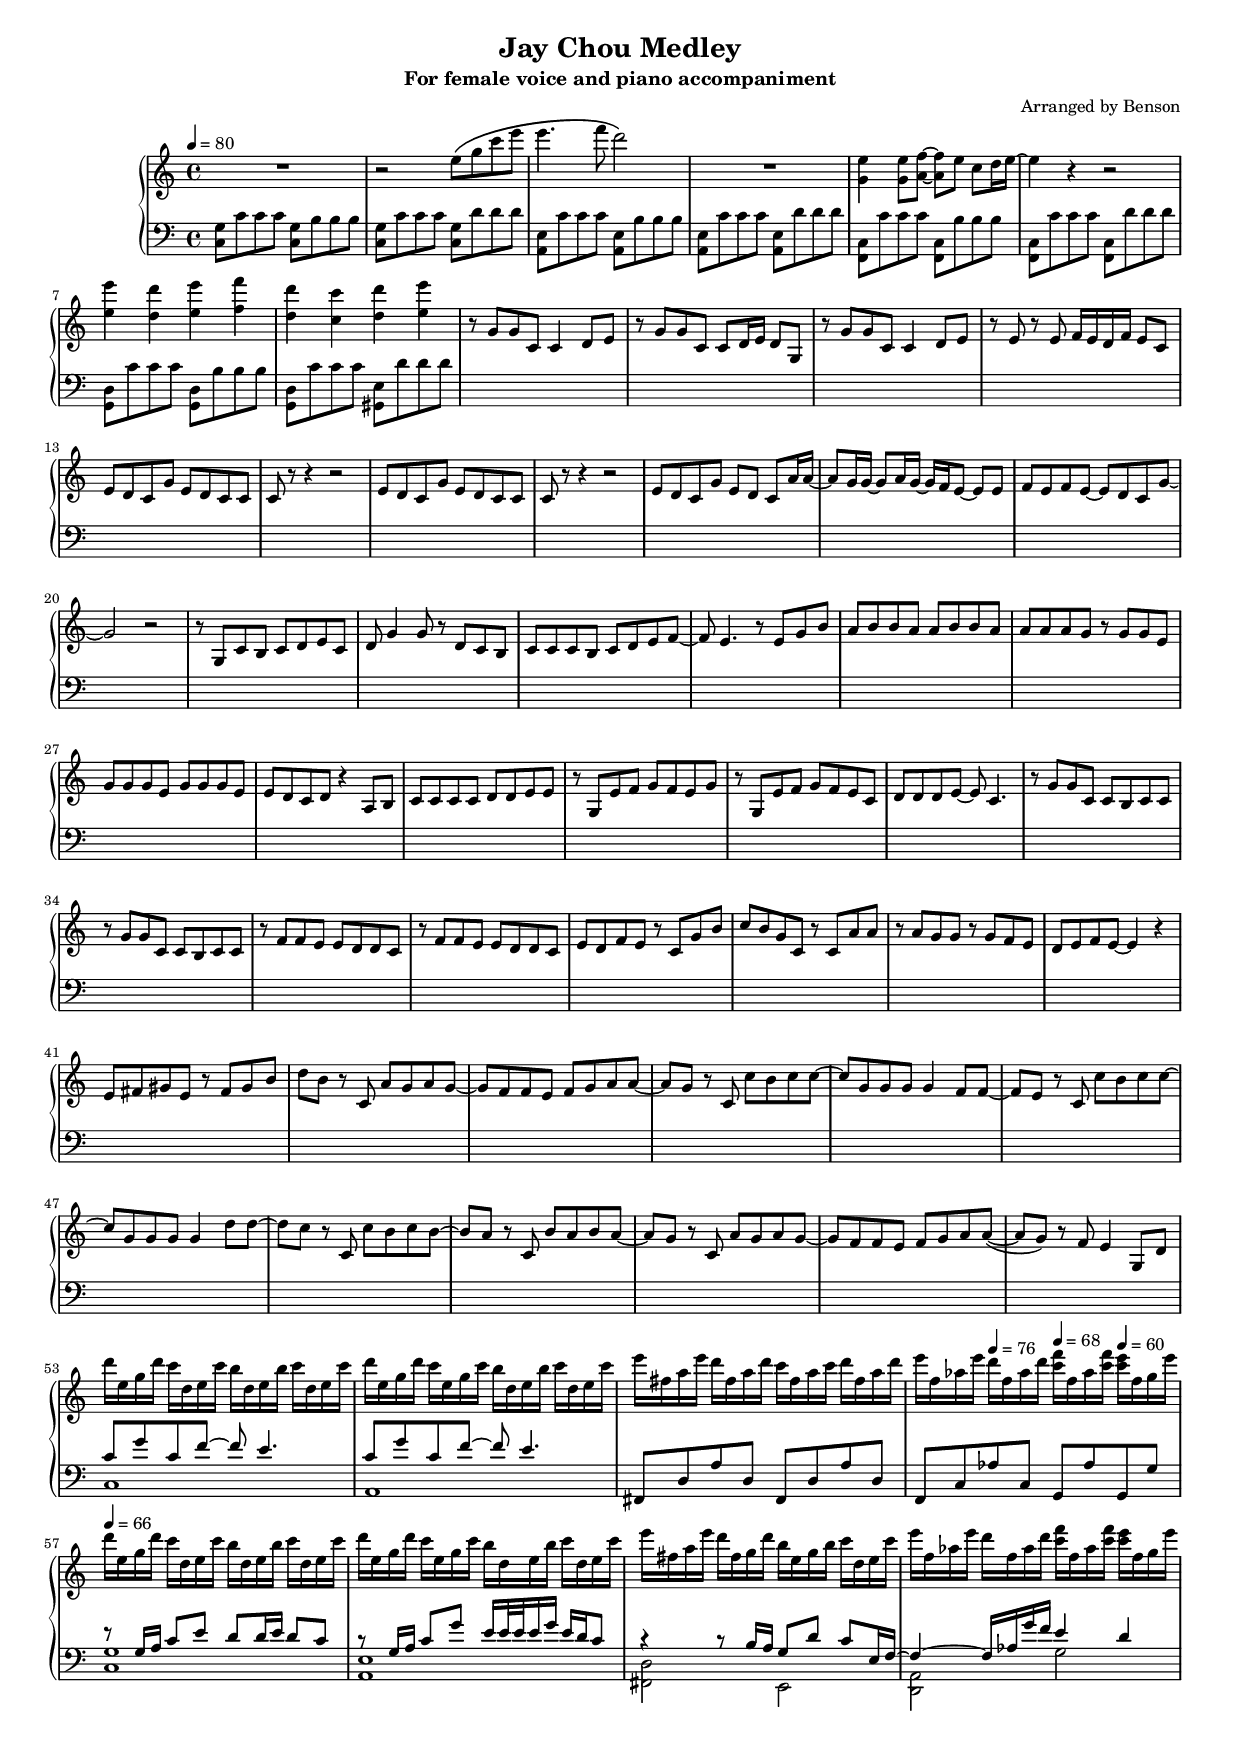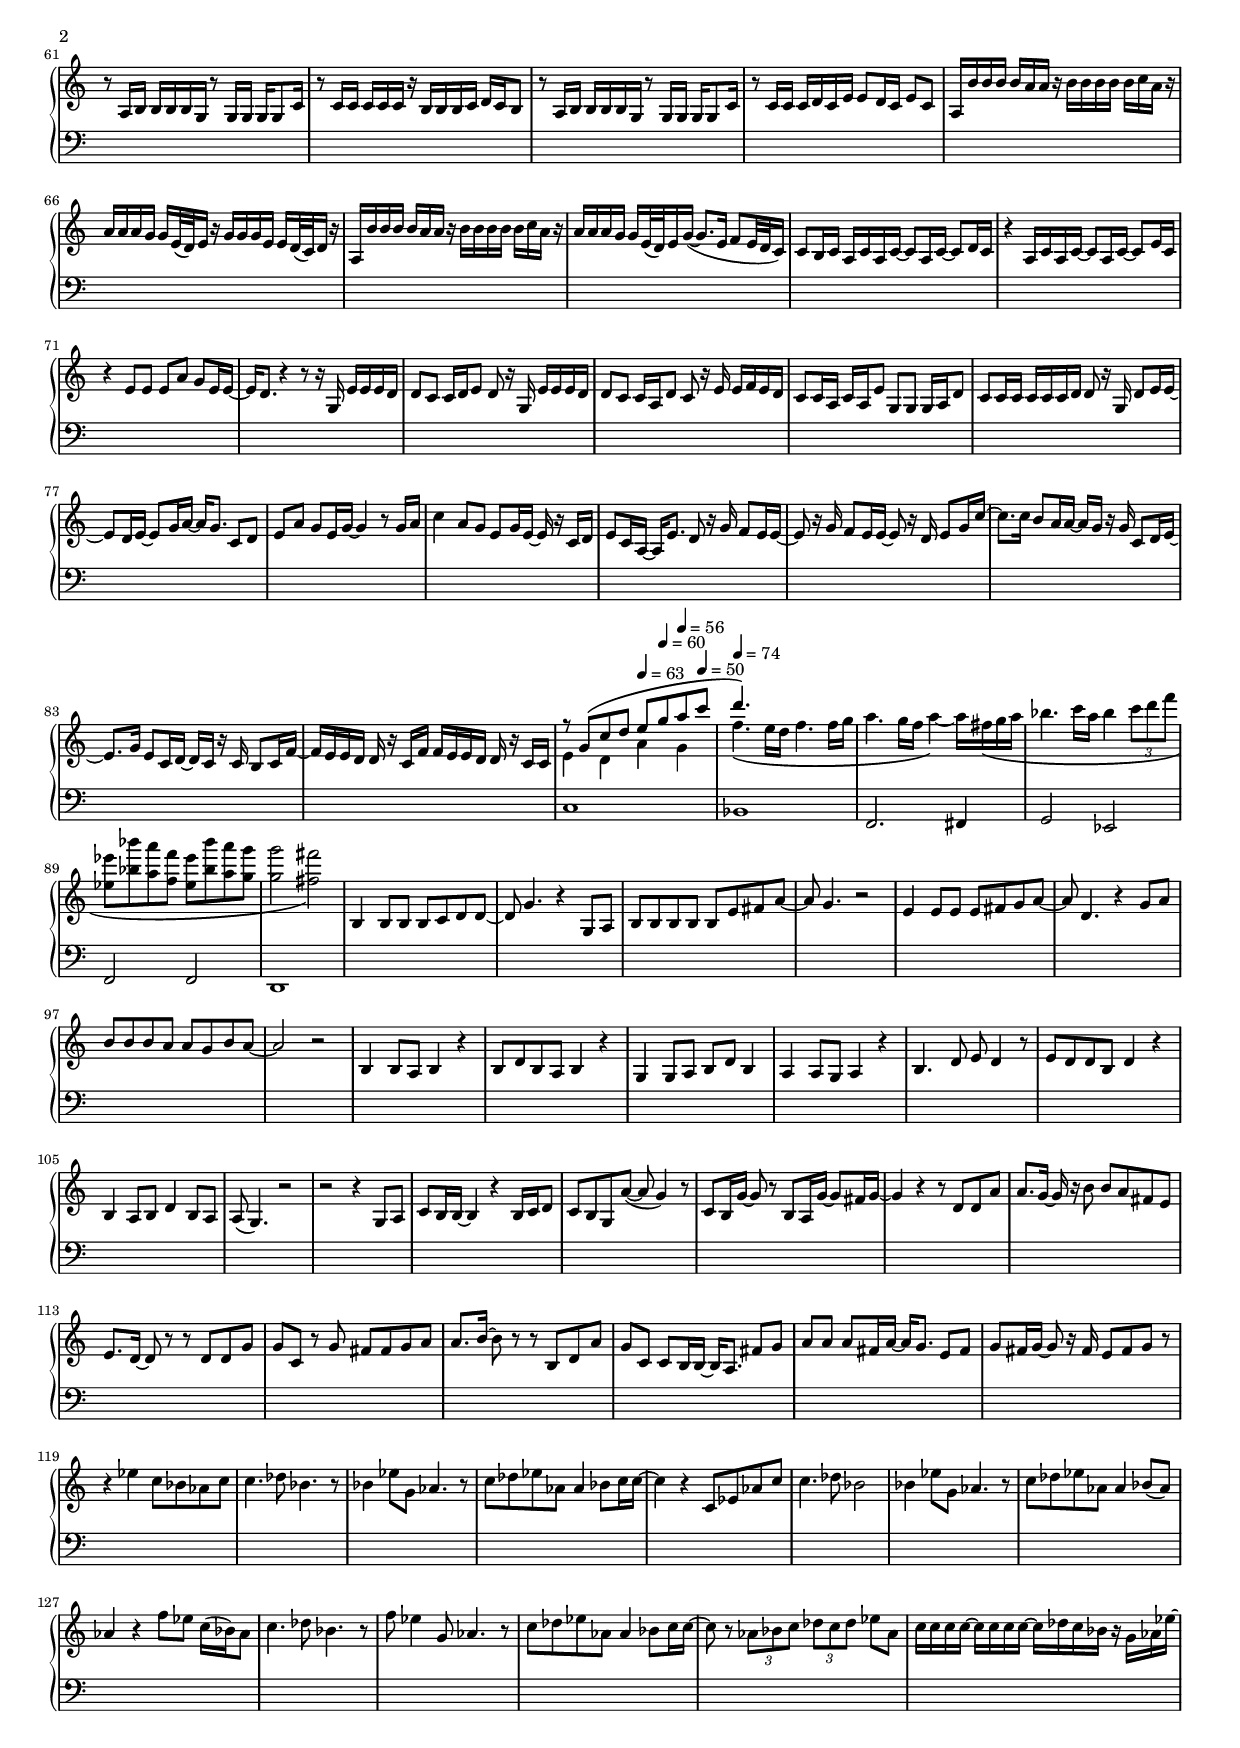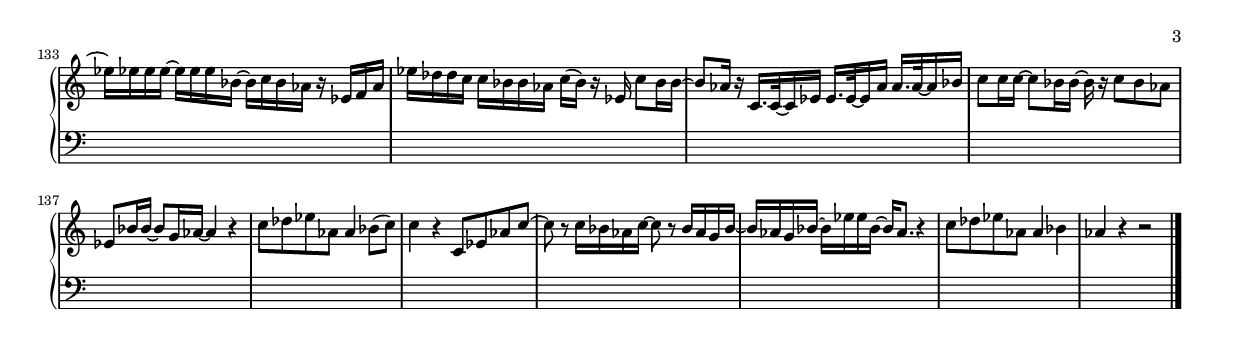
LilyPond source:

\version "2.18.2"
#(set-global-staff-size 15)

%%%%%%%%%%%%%%%%%%%%%%%%%%%%%%%%%%%%%%%%%%%%%%%%%%%%%%%%%%%%%%%%%%%%%%%%%%%%%%%%%%%%%%%%%%
%%  http://lsr.di.unimi.it/LSR/Item?id=445

%LSR by Jay Anderson.
%modyfied by Simon Albrecht on March 2014.
%=> http://lilypond.1069038.n5.nabble.com/LSR-445-error-td160662.html

#(define (octave-up m t)
 (let* ((octave (1- t))
      (new-note (ly:music-deep-copy m))
      (new-pitch (ly:make-pitch
        octave
        (ly:pitch-notename (ly:music-property m 'pitch))
        (ly:pitch-alteration (ly:music-property m 'pitch)))))
  (set! (ly:music-property new-note 'pitch) new-pitch)
  new-note))

#(define (octavize-chord elements t)
 (cond ((null? elements) elements)
     ((eq? (ly:music-property (car elements) 'name) 'NoteEvent)
       (cons (car elements)
             (cons (octave-up (car elements) t)
                   (octavize-chord (cdr elements) t))))
     (else (cons (car elements) (octavize-chord (cdr elements ) t)))))

#(define (octavize music t)
 (if (eq? (ly:music-property music 'name) 'EventChord)
       (ly:music-set-property! music 'elements (octavize-chord
(ly:music-property music 'elements) t)))
 music)

makeOctaves = #(define-music-function (parser location arg mus) (integer? ly:music?)
 (music-map (lambda (x) (octavize x arg)) (event-chord-wrap! mus)))
%%%%%%%%%%%%%%%%%%%%%%%%%%%%%%%%%%%%%%%%%%%%%%%%%%%%%%%%%%%%%%%%%%%%%%%%%%%%%%%%%%%%%%%%%%


\header {
  title = "Jay Chou Medley"
  subtitle = "For female voice and piano accompaniment"
  arranger = "Arranged by Benson"
}

upper-intro = \relative c'' {
  R1
  r2 e8\( g c e
  e4. f8 d2\)
  % d4\( g8 b, c2\)
  R1
  <g,, e'>4 q8 <a f'>~ q e' c d16 e~ e4
  % <g, e'>8 <a f'>~ q e' c d16 d %~ d2 r2
  r4 r2
  \makeOctaves 1 { e4 d e f d c d e }

  % a,8 c g' c,
  % f,8 g16 a g'8 c,
  % c, g' g' c,
  % c, g'' b,, g''

  % R1
}

lower-intro = \relative c {
  <c g'>8 c' c c
  q b b b
  q c c c
  q d d d
  <a, e'> c' c c
  q b b b
  q c c c
  q d d d
  <f,, c'> c'' c c
  q b b b
  q c c c
  q d d d
  % a,8 c g' c,
  % f,8 g16 a g'8 c,
  % c, g' g' c,
  % c, g'' b,, g''
  % <g, d'> c' c c
  <g,, d'> c' c c
  q b b b
  q c c c
  <gis, e'> d'' d d
  % <a, e'> c' c c
  % <f,, c'> a' a a
  % a,8 c g' c,
  % f,8 g16 a g'8 c,
  % c, g' g' c,
  % c, g'' b,, g''
}

upper-episode-one = \relative c''' {
  d16 e, g d' c d, e c' b d, e b' c d, e c'
  d e, g d' c e, g c b d, e b' c d, e c'
  e fis, a e' d fis, a d c fis, a c d fis, a d
  e f, aes e'
  \tempo 4 = 76
  d f, aes d
  \tempo 4 = 68
  <c f> f, aes <c f>
  \tempo 4 = 60
  <c e> f, g e'

  \tempo 4 = 66
  d16 e, g d' c d, e c' b d, e b' c d, e c'
  d e, g d' c e, g c b d, e b' c d, e c'
  % e fis, a e' d fis, a d c fis, a c d fis, a d
  % e f, aes e' d f, aes d <c f> f, aes <c f> <c e> f, g e'
  e fis, a e' d fis, g d' b e, g b c d, e c'
  e f, aes e' d f, aes d <c f> f, aes <c f> <c e> f, g e'
}

lower-episode-one = \relative c' {
  << {
    c8 g' c, f~ f e4.
    c8 g' c, f~ f e4.
  } \\ {
    c,1 a
  } >>
  fis8 d' a' d, fis, d' a' d,
  f, c' aes' c, g aes' g, g'
  << {
    r8 g16 a c8 e d d16 e d8 c
    r8 g16 a c8 g' e16 e32 e e16 g e d c8
    r4 r8 b16 a g8 d' c e,16 f~ f4~ f16 aes g' f e4 d
  } \\ {
    <c, g'>1
    <a e'>
    % <fis d'>
    % <f c'>
    <fis d'>2 e
    <d a'>2 g'
  } >>
  % a,16 e' a b c4
  % e,,16 b' d e g4
}

upper-episode-two = \relative c'' {
  << {
    r8 g\( c d
    \tempo 4 = 63 e
    \tempo 4 = 60 g
    \tempo 4 = 56 a
    \tempo 4 = 50 c
    \tempo 4 = 74 d4.\)
  } \\ {
    e,,4 d a' g
    f'4.\( e16 d f4. f16 g
    a4. g16 f a4~\) a16
    fis\( g a
    bes4. c16 a bes4 \tuplet 3/2 { c8 d f }
    \makeOctaves -1 { ees8 bes' a f ees bes' a g
    g2 fis\) }
  } >>
}

lower-episode-two = \relative c {
  c1 bes f2. fis4 g2 ees f f d1
}

melody-one = \relative c'' {
  r8 g g c, c4 d8 e
  r8 g g c, c8 d16 e d8 g,
  r8 g' g c, c4 d8 e
  r8 e8 r e8 f16 e d f e8 c

  e8 d c g' e d c c c r r4 r2
  e8 d c g' e d c c c r r4 r2
  e8 d c g' e d c a'16 a~ a8 g16 g~ g8 a16 g~ g f e8~ e8
  
  e8 f e f e~ e d c g'~ g2 r2

  % chorus
  r8 g, c b c d e c d g4 g8
  r8 d c b c c c b c d e f~ f e4.

  r8 e g b a b b a a b b a a a a g
  r8 g g e g g g e g g g e e d c d
  r4 a8 b c c c c d d e e

  r8 g, e' f g f e g
  r8 g, e'  f g f e c d d d e~ e c4.
  r8 g' g c, c b c c
  r8 g' g c, c b c c
  r8 f f e e d d c
  r8 f f e e d d c

  e8 d f e r c g' b c b g c,
  r8 c a' a r a g g r g f e d e f e~ e4 r4
  e8 fis gis e r fis gis b d b

  r8 c, a' g a g~ g f f e f g a a~ a g r
  c,8 c' b c c~ c g g g g4 f8 f~ f e r
  c8 c' b c c~ c g g g g4 d'8 d~ d c r
  c,8 c' b c b~ b a r c, b' a b a~ a g r
  c,8 a' g a g~ g f f e f g a a~( a g) r
  f8 e4 g,8 d'
  % TODO
  
}
melody-two = \relative c' {
  r8 a16 b b b b g r8 g16 g g g8 c16
  r8 c16 c c c c r b b b c d c b8
  r8 a16 b b b b g r8 g16 g g g8 c16
  r8 c16 c c d c e e8 d16 c e8 c 

  a16 b' b b b a a r
  b16 b b b b c a r
  a16 a a g g e32( d) e16 r
  g16 g g e e d32( c) d16 r
  a16 b' b b b a a r
  b16 b b b b c a r
  a16 a a g g e32( d) e16 g~( g8. e16 f8 e32 d c16)
  c8 b16 c

  a16 c a c~ c8 a16 c~ c8 d16 c
  r4 a16 c a c~ c8 a16 c~ c8 e16 c
  r4 e8 e e a g e16 e~ e d8. r4 r8 r16

  g,16 e' e e d d8 c c16 d e8 d r16
  g,16 e' e e d d8 c c16 a d8 c r16
  e16 e f e d c8 c16 a c a e'8 g,
  g8 g16 a d8 c c16 c c c c d d8 r16

  g,16 d'8 e16 e~ e8 d16 e~ e8 g16 a~ a g8.
  c,8 d e a g e16 g~ g4 r8
  g16 a c4 a8 g e g16 e~ e r
  c16 d e8 c16 a~ a e'8. d8 r16

  g16 f8 e16 e~ e8 r16 g f8 e16 e~ e8 r16
  d16 e8 g16 c~ c8. c16 b8 a16 a~ a g r
  g16 c,8 d16 e~ e8. g16 e8 c16 d~ d c r
  c16 b8 c16 f~ f e e d d r c f f e e d d r c c

}
melody-three = \relative c' {
  b4 b8 b b c d d~ d g4. r4
  g,8 a b b b b b e fis a~ a g4. r2
  e4 e8 e e fis g a~ a d,4. r4
  g8 a b b b a a g b a~ a2 r2

  b,4 b8 a b4 r b8 d b a b4 r
  g4 g8 a b d b4 a4 a8 g a4 r
  b4. d8 e d4 r8 e d d b d4 r
  b4 a8 b d4 b8 a a( g4.) r2

  r2 r4
  g8 a c8 b16 b~ b4 r4 b16 c d8 c b g a'~( a g4) r8
  c,8 b16 g'~ g8 r b,8 a16 g'~ g8 fis16 g~ g4 r r8

  d8 d a' a8. g16~ g16 r b8 b a fis e e8. d16~ d8 r r
  d8 d g g c, r g' fis fis g a a8. b16~ b8 r r

  b,8 d a' g c, c b16 b~ b a8.
  fis'8 g a a a fis16 a~ a g8.
  e8 fis g fis16 g~ g8 r16 fis e8 fis g r
  r4 \transpose c des \relative c' { d'

  b8 a g b b4. c8 a4. r8
  a4 d8 fis, g4. r8
  b8 c d g, g4 a8 b16 b~ b4 r
  b,8 d g b b4. c8 a2
  a4 d8 fis, g4. r8
  b8 c d g, g4 a8( g) g4 r4
  e'8 d b16( a) g8 b4. c8 a4. r8
  e'8 d4 fis,8 g4. r8
  b8 c d g, g4 a8 b16 b~ b8 r

  \tuplet 3/2 4 { g8 a b c b c } d8 g,
  b16 b b b~ b b b b~ b c b a r
  fis16 g d'~ d d d d~ d d d a~ a b a g r
  d16 e g d' c c b b a a g b( a) r d,16
  b'8 a16 a~ a8 g16 } r
}

melody-ending = \relative c' {
  c16. c32~ c16 ees ees16. ees32~ ees16 aes
  aes16. aes32~ aes16 bes
  c8 c16 c~ c8 bes16 bes~ bes16 r
  c8 bes aes ees bes'16 bes~ bes8 g16 aes~ aes4 r
  c8 des ees aes, aes4 bes8( c) c4 r
  c,8 ees aes c~
  c8 r c16 bes aes c~ c8 r
  bes16 aes g bes~ bes aes g bes~ bes ees ees bes~ bes aes8. r4

  c8 des ees aes, aes4 bes aes r r2
}

drum-bass = \drummode { bd4. bd8 bd2 }
drum-snare = \drummode { hh8 hh sn hh hh hh sn hh }

upper-midi = \relative c' {
  \set Staff.pedalSustainStyle = #'bracket
  \key c \major
  \clef treble
  \tempo 4 = 80
  \time 4/4
  \upper-intro
  \melody-one
  \upper-episode-one
  \melody-two
  \upper-episode-two
  \melody-three
  \melody-ending
  \bar "|."
}

upper-print = \relative c' {
  \set Staff.pedalSustainStyle = #'bracket
  \key c \major
  \clef treble
  \tempo 4 = 80
  \time 4/4
  \upper-intro
  \melody-one
  \upper-episode-one
  \melody-two
  \upper-episode-two
  \melody-three
  \melody-ending
  \bar "|."
}

lower-midi = \relative c {
  \set Staff.pedalSustainStyle = #'bracket
  \key c \major
  \clef bass
  \time 4/4
  \lower-intro
  #(skip-of-length melody-one)
  \lower-episode-one
  #(skip-of-length melody-two)
  \lower-episode-two
  #(skip-of-length melody-three)
  #(skip-of-length melody-ending)
  \bar "|."
}

lower-print = \relative c {
  \set Staff.pedalSustainStyle = #'bracket
  \key c \major
  \clef bass
  \time 4/4
  \lower-intro
  #(skip-of-length melody-one)
  \lower-episode-one
  #(skip-of-length melody-two)
  \lower-episode-two
  #(skip-of-length melody-three)
  #(skip-of-length melody-ending)
  \bar "|."
}

dynamics = {
}

guitarchords = \chordmode {
}

\score {
  <<
    % \new ChordNames {
      % \guitarchords
    % }
    \new PianoStaff <<
      \set Staff.midiInstrument = #"acoustic grand"
      \set Staff.instrumentName = #"Piano"
      \new Staff = "right" {
        \set Staff.midiMinimumVolume = #0.5
        \set Staff.midiMaximumVolume = #0.6
        \upper-midi
      }
      \new Staff = "left" {
        \set Staff.midiMinimumVolume = #0.5
        \set Staff.midiMaximumVolume = #0.6
        \lower-midi
      }
    >>
    \new DrumStaff <<
      \new DrumVoice { \repeat unfold 142 \drum-bass }
      \new DrumVoice { \repeat unfold 142 \drum-snare }
    >>
  >>
  \midi {
    \context {
      \ChordNameVoice \remove Note_performer
    }
  }
}

\score {
  <<
    \new ChordNames {
      \set chordChanges = ##t
      % \guitarchords
    }
    \new PianoStaff <<
      \set PianoStaff.connectArpeggios = ##t
      \set Staff.midiInstrument = #"acoustic grand"
      \set Staff.instrumentName = #"Piano"
      \new Staff = "right" { \upper-print }
      \new Dynamics = "Dynamics_pf" \dynamics
      \new Staff = "left" { \lower-print }
    >>
  >>
  \layout {
    \context {
      % add the RemoveEmptyStaffContext that erases rest-only staves
      \Staff \RemoveEmptyStaves
    }
    \context {
      % add the RemoveEmptyStaffContext that erases rest-only staves
      \Dynamics \RemoveEmptyStaves
    }
    \context {
      \Score
      % Remove all-rest staves also in the first system
      \override VerticalAxisGroup.remove-first = ##t
      % If only one non-empty staff in a system exists, still print the starting bar
      \override SystemStartBar.collapse-height = #1
    }
    \context {
      \ChordNames
      \override ChordName #'font-size = #-3
    }
  }
}
